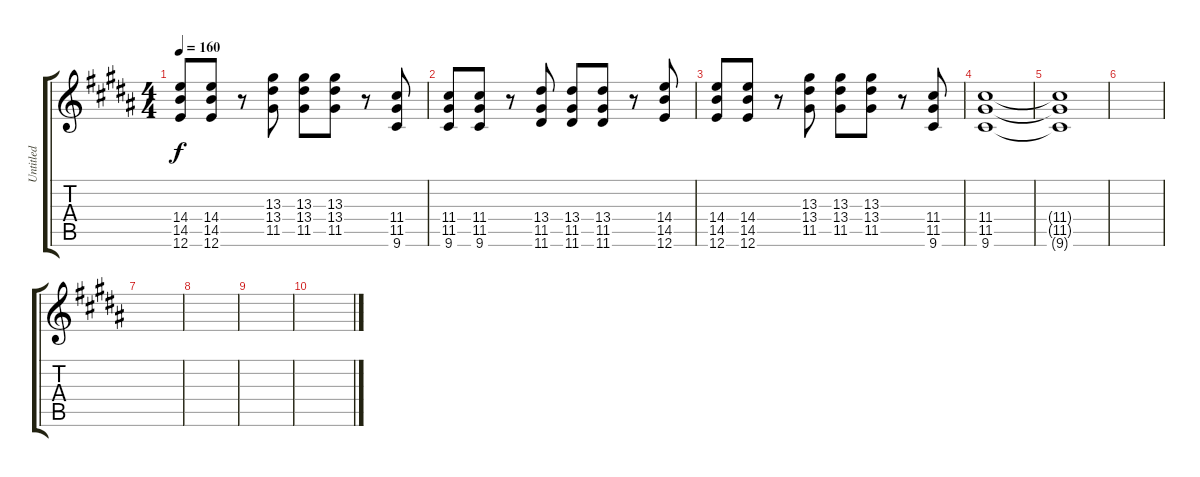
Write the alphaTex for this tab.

\track ("Untitled" "Untitled") {instrument distortionguitar}
\staff {score tabs}
\tuning (E4 B3 G3 D3 A2 E2) {hide}
\ts (4 4)
\tempo 160
\clef g2
\ks g#minor
(14.4 14.5 12.6).8{dy f} (14.4 14.5 12.6).8 r.8 (13.3 13.4 11.5).8 (13.3 13.4 11.5).8 (13.3 13.4 11.5).8 r.8 (11.4 11.5 9.6).8 |
\ks b
(11.4 11.5 9.6).8 (11.4 11.5 9.6).8 r.8 (13.4 11.5 11.6).8 (13.4 11.5 11.6).8 (13.4 11.5 11.6).8 r.8 (14.4 14.5 12.6).8 |
\ks g#minor
(14.4 14.5 12.6).8 (14.4 14.5 12.6).8 r.8 (13.3 13.4 11.5).8 (13.3 13.4 11.5).8 (13.3 13.4 11.5).8 r.8 (11.4 11.5 9.6).8 |
(11.4 11.5 9.6).1 |
(11.4{t} 11.5{t} 9.6{t}).1 |
|
|
|
\ks b
|
\ks g#minor
